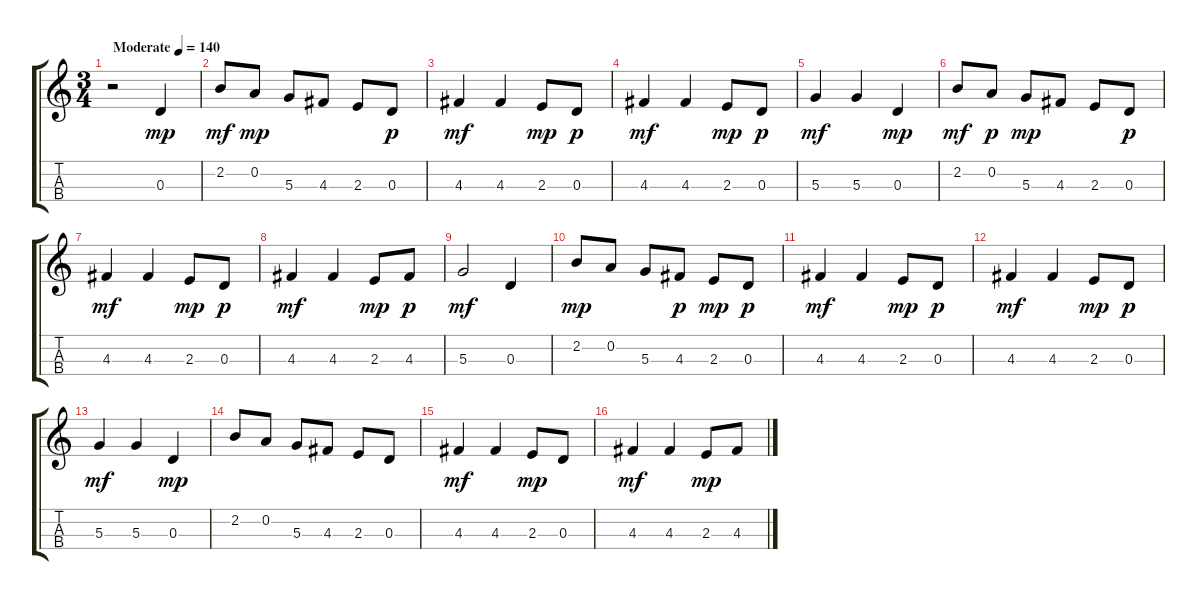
\track "" {instrument acousticguitarsteel}
\staff {score tabs}
\tuning (E4 A3 D3 G2) {hide}
\ts (3 4)
\tempo (140 "Moderate")
\clef g2
\ks c
r.2{dy mp instrument acousticguitarsteel} 0.3.4 |
2.2.8{dy mf} 0.2.8{dy mp} 5.3.8 4.3.8 2.3.8 0.3.8{dy p} |
4.3.4{dy mf} 4.3.4 2.3.8{dy mp} 0.3.8{dy p} |
4.3.4{dy mf} 4.3.4 2.3.8{dy mp} 0.3.8{dy p} |
5.3.4{dy mf} 5.3.4 0.3.4{dy mp} |
2.2.8{dy mf} 0.2.8{dy p} 5.3.8{dy mp} 4.3.8 2.3.8 0.3.8{dy p} |
4.3.4{dy mf} 4.3.4 2.3.8{dy mp} 0.3.8{dy p} |
4.3.4{dy mf} 4.3.4 2.3.8{dy mp} 4.3.8{dy p} |
5.3.2{dy mf} 0.3.4 |
2.2.8{dy mp} 0.2.8 5.3.8 4.3.8{dy p} 2.3.8{dy mp} 0.3.8{dy p} |
4.3.4{dy mf} 4.3.4 2.3.8{dy mp} 0.3.8{dy p} |
4.3.4{dy mf} 4.3.4 2.3.8{dy mp} 0.3.8{dy p} |
5.3.4{dy mf} 5.3.4 0.3.4{dy mp} |
2.2.8 0.2.8 5.3.8 4.3.8 2.3.8 0.3.8 |
4.3.4{dy mf} 4.3.4 2.3.8{dy mp} 0.3.8 |
4.3.4{dy mf} 4.3.4 2.3.8{dy mp} 4.3.8
